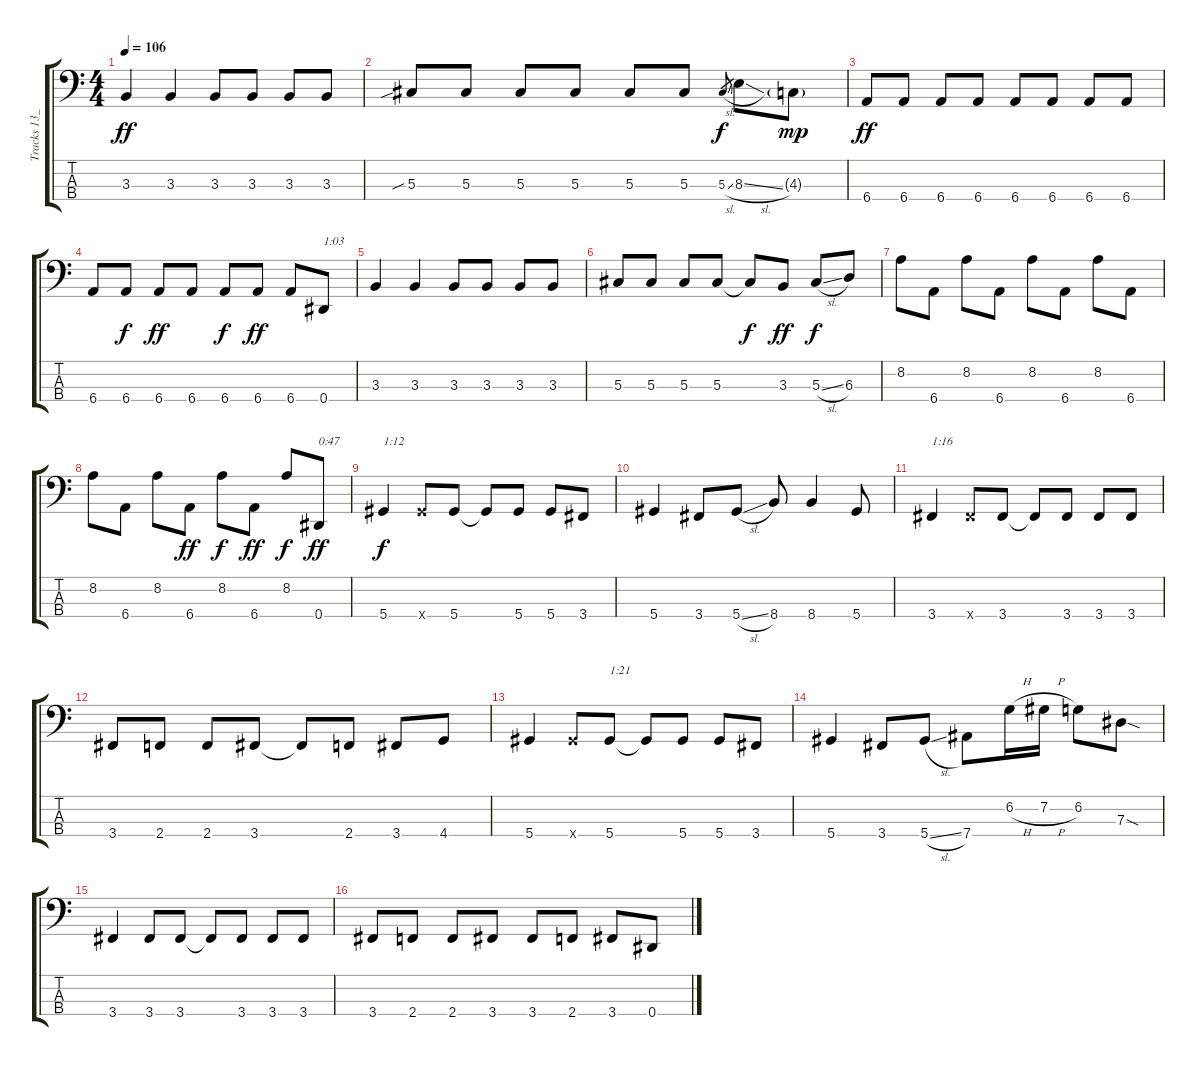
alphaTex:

\track ("Tracks 13_14_15" "Tracks 13_") {instrument electricbasspick}
\staff {score tabs}
\tuning (Gb2 Db2 Ab1 Eb1) {hide}
\ts (4 4)
\tempo 106
\clef f4
\ks c
3.3.4{dy ff} 3.3.4 3.3.8 3.3.8 3.3.8 3.3.8 |
5.3{sib}.8 5.3.8 5.3.8 5.3.8 5.3.8 5.3.8 5.3{sl}.8{gr dy f} 8.3{sl}.8 4.3{g}.8{dy mp} |
6.4.8{dy ff} 6.4.8 6.4.8 6.4.8 6.4.8 6.4.8 6.4.8 6.4.8 |
6.4.8 6.4.8{dy f} 6.4.8{dy ff} 6.4.8 6.4.8{dy f} 6.4.8{dy ff} 6.4.8 0.4.8{txt "1:03"} |
3.3.4 3.3.4 3.3.8 3.3.8 3.3.8 3.3.8 |
5.3.8 5.3.8 5.3.8 5.3.8 5.3{t}.8{dy f} 3.3.8{dy ff} 5.3{sl}.8{dy f} 6.3.8 |
8.2.8 6.4.8 8.2.8 6.4.8 8.2.8 6.4.8 8.2.8 6.4.8 |
8.2.8 6.4.8 8.2.8 6.4.8{dy ff} 8.2.8{dy f} 6.4.8{dy ff} 8.2.8{dy f} 0.4.8{txt "0:47" dy ff} |
5.4.4{txt "1:12" dy f} 5.4{x}.8 5.4.8 5.4{t}.8 5.4.8 5.4.8 3.4.8 |
5.4.4 3.4.8 5.4{sl}.8 8.4.8 8.4.4 5.4.8 |
3.4.4{txt "1:16"} 3.4{x}.8 3.4.8 3.4{t}.8 3.4.8 3.4.8 3.4.8 |
3.4.8 2.4.8 2.4.8 3.4.8 3.4{t}.8 2.4.8 3.4.8 4.4.8 |
5.4.4 5.4{x}.8 5.4.8{txt "1:21"} 5.4{t}.8 5.4.8 5.4.8 3.4.8 |
5.4.4 3.4.8 5.4{sl}.8 7.4.8 6.2{h}.16 7.2{h}.16 6.2.8 7.3{sod}.8 |
3.4.4 3.4.8 3.4.8 3.4{t}.8 3.4.8 3.4.8 3.4.8 |
3.4.8 2.4.8 2.4.8 3.4.8 3.4.8 2.4.8 3.4.8 0.4.8
